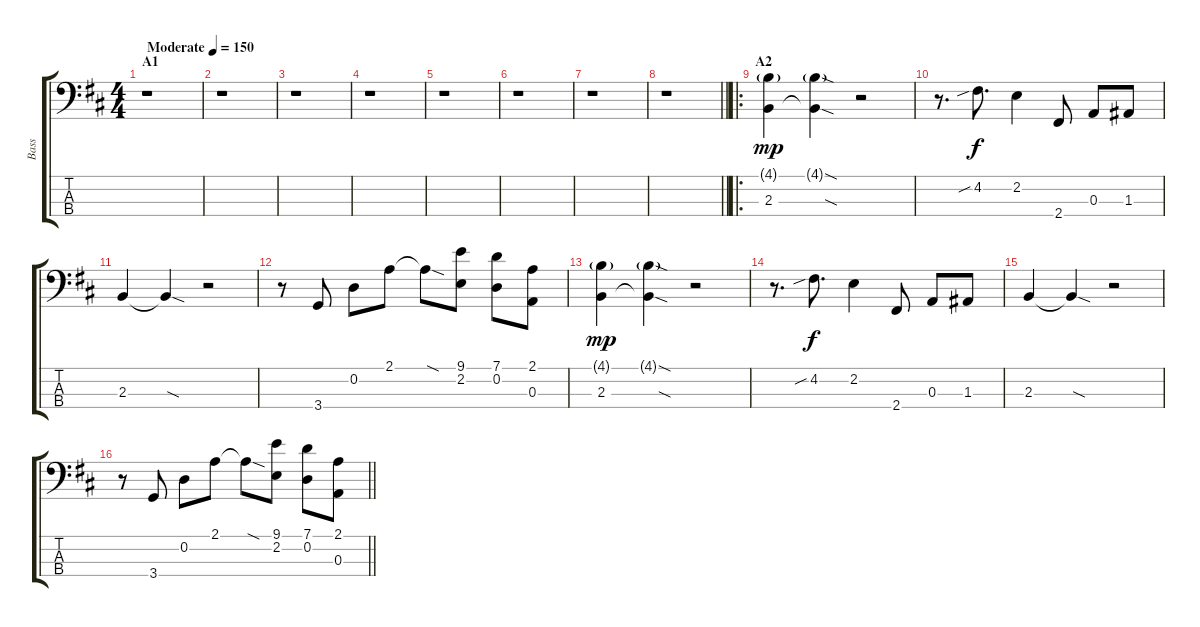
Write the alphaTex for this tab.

\track ("Bass" "Bass") {instrument fretlessbass}
\staff {score tabs}
\tuning (G2 D2 A1 E1) {hide}
\ts (4 4)
\section ("" "A1")
\tempo (150 "Moderate")
\clef f4
\ks d
r.1{dy mp instrument fretlessbass} |
r.1 |
r.1 |
r.1 |
r.1 |
r.1 |
r.1 |
\barLineRight lightlight
r.1 |
\ro
\section ("" "A2")
(4.1{g} 2.3).4 (4.1{sod g} 2.3{sod t}).4 r.2 |
r.8{d} 4.2{sib}.8{d dy f} 2.2.4 2.4.8 0.3.8 1.3.8 |
2.3.4 2.3{sod t}.4 r.2 |
r.8 3.4.8 0.2.8 2.1.8 2.1{sod t}.8 (9.1 2.2).8 (7.1 0.2).8 (2.1 0.3).8 |
(4.1{g} 2.3).4{dy mp} (4.1{sod g} 2.3{sod t}).4 r.2 |
r.8{d} 4.2{sib}.8{d dy f} 2.2.4 2.4.8 0.3.8 1.3.8 |
2.3.4 2.3{sod t}.4 r.2 |
\barLineRight lightlight
r.8 3.4.8 0.2.8 2.1.8 2.1{sod t}.8 (9.1 2.2).8 (7.1 0.2).8 (2.1 0.3).8
